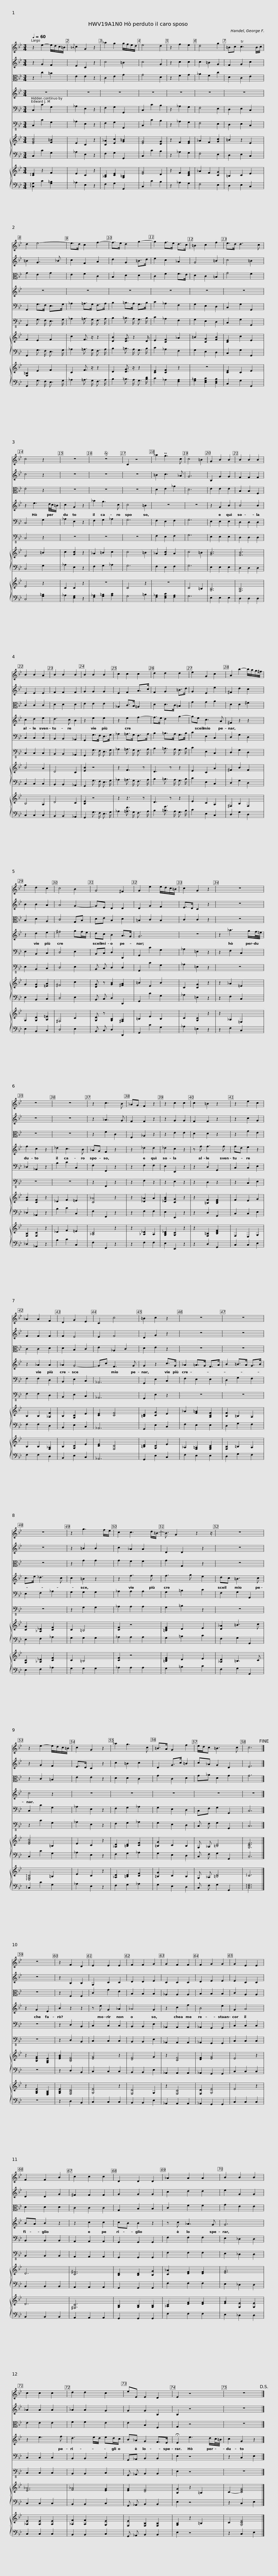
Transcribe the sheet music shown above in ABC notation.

X:1
%%score 1 2 3 4 5 6 { 7 | 8 } { 9 | 10 }
L:1/8
Q:1/4=60
M:3/4
I:linebreak $
K:Bb
V:1 treble
V:2 treble
V:3 alto
V:4 treble
V:5 bass
V:6 bass-8
V:7 treble
V:8 bass
V:9 treble
V:10 bass
V:1
 z2 e2- e/d/c/=B/ |{=B} c2 G2 z2 | _a2 g2 g/f/e/d/ | e4 d2 | z2 f2 e2 | %5
 d4 g2 | =Bc Tc3 B/c/ |$ d2 e4- | e>d c2 f2- | f>e d2 g2- | %10
 g2 f>e d>c | =B2 c2 f2 | e>d d3 c |$ c4 z2 | z6 | %15
S z6 | C2 z4 | _a2 Pg3 c | c4 =B2 | G2 B2 B2 | %20
 B2 B2 B2 | B2 B2 A2 |$ B2 B2 B2 | B2 B2 B2 | c2 c2 c2 | %25
 d2 d2 d2 | e2 G2 c2 | A2 b2- b/a/g/^f/ |$ g2 d2 c2 | c4 B2 | %30
 G4 ^F2 | G2 e2 e/d/c/=B/ | c2 G2 z2 | z6 | z6 |$ %35
 z6 | z2 c3 B | _AG F2 z2 | z2 c2 c2 | c2 =B2 z2 | %40
 z2 e2 c2 | _A2 A2 F2 | D2 G2 E2 |$ C2 c4 | =B2 c2 z2 | %45
 z6 | z6 | z6 | z2 g3 f/e/ | c2 c3 d/=B/- |$ %50
 B3/2 G2 z2 z/ | z6 | z2 e2- e/d/c/=B/ | c2 G2 z2 | _a2 g3 c | %55
 =B>A G2 f2 |$ e/d/c =B3 c | c6!fine! |]$ z6 | z2 F2 D2 | %60
 E2 E2 E2 | F2 F2 G2 | G2 F2 F2 | F2 G2 G2 |$ G2 E2 E2 | %65
 F2 F2 B2 | c2 c2 c2 | D2 D2 D2 | _A2 A2 A2 | B2 B2 B2 |$ %70
 c2 c2 c2 | d2 d2 c2 | eE E2 D2 | E2 z4 | z6!D.S.! |] %75
V:2
 z2 G2 F2 | E2 C2 z2 | c4 =B2 | c4 G2 | z2 c2 c2 | %5
 c2 =B2 G2 | F2 G2 c2 |$ =B2 G3 _B | c2 F2 A2 | d2 G2 =B>d | %10
 e2 c2 _A2 | G4 =B2 | c4 =B2 |$ c4 z2 | z6 | %15
 z6 | z6 | =B2 c3 _A | G6 | B,2 G2 G2 | %20
 F2 F2 F2 | E2 E2 E2 |$ F2 F2 F2 | G2 G2 G2 | E2 F2 A>c | %25
 F2 G2 =B>d | G2 E2 e2 | ^F2 d2 c2 |$ B2 B2 A2 | A4 G2- | %30
 GE D2 D2 | D2 G2 F2 | E>D C2 z2 | z6 | z6 |$ %35
 z6 | z2 _A3 G | F2 F2 z2 | z2 G2 G2 | F2 F2 z2 | %40
 z2 c2 G2 | F2 F2 F2 | F2 E4 |$ E2 F4 | D2 G2 z2 | %45
 z6 | z6 | z6 | z2 =B2 B2 | c2 _A2 A2 |$ %50
 D2 D2 z2 | z6 | z2 G2 F2 | E>D C2 z2 | c2 =B2 c2 | %55
 D2 G>c =B2 |$ c_A G2 D2 | E6 |]$ z6 | z2 B,2 B,2 | %60
 G,2 C2 C2 | D2 D2 E2 | C2 C2 C2 | D2 E2 E2 |$ E2 C2 C2 | %65
 D2 D2 G2 | ^F2 F2 F2 | G2 G2 G2 | c2 d2 d2 | e2 G2 G2 |$ %70
 _A2 A2 A2 | _A2 A2 G2 | G2 G2 B,2 | B,2 z4 | z6 |] %75
V:3
 z2 c2 =B2 | E2 E2 z2 | C2 E2 G2 | G4 D2 | z2 F2 G2 | %5
 _A2 F2 c2 | D2 C2 E2 |$ G2 E2 G2 | E2 F2 C2 | B,2 D2 D2 | %10
 C2 F2 F>E | D2 C2 =B,2 | G4 F2 |$ E4 z2 | z6 | %15
 z6 | z6 | D2 E2 _A2 | D6 | E2 E2 E2 | %20
 B,2 B,2 F,2 | C2 C2 C2 |$ D2 D2 D2 | E2 E2 E2 | _A,2 C>B, =A,2 | %25
 D2 D>C =B,2 | G2 G2 A2 | D2 D2 ^F2 |$ B,2 D2 A,2 | C4 G,B, | %30
 DE B,2 D2 | =B,2 C2 B,2 | C2 C2 z2 | z6 | z6 |$ %35
 z6 | z2 F2 C2 | F,2 _A,2 z2 | z2 E2 E2 | D2 D2 z2 | %40
 z2 G2 E2 | C2 C2 D2 | D2 B,2 C2 |$ E2 _A,2 C2 | D2 E2 z2 | %45
 z6 | z6 | z6 | z2 G2 G2 | G2 F2 F2 |$ %50
 G2 G,2 z2 | z6 | z2 C2 =B,2 | E2 E2 z2 | D2 D2 C2 | %55
 G2 C2 D2 |$ G_A D2 G2 | G6 |]$ z6 | z2 F,2 F,2 | %60
 C2 G2 E2 | B,2 B,2 B,2 | _A,2 A,2 A,2 | B,2 B,2 B,2 |$ C2 A,2 A,2 | %65
 D2 D2 D2 | C2 C2 C2 | G,2 B,2 B,2 | C2 F2 F2 | G2 E2 E2 |$ %70
 E2 E2 E2 | F2 F2 E2 | E2 B,2 F,2 | G,2 z4 | z6 |] %75
V:4
 z6 | z6 | z6 | z6 | z6 | %5
 z6 | z6 |$ z6 | z6 | z6 | %10
 z6 | z6 | z6 |$ z2 e3 d/4c/4=B/ | c2 G2 z2 | %15
 _a2 g3 c | c4 =B2 | z6 | z6 | z2 G2 B2 | %20
 B4 B2 | c2 d2 e2 |$ d3 c B2 | z2 e2 e2 | z2 e2 f2- | %25
 f>e d2 g2- | ge c3 A | ^F2 z2 z2 |$ z2 d2 e2 | ^f4 gf/e/ | %30
 dc B2 A>G | G6 | z6 | z2 _a3 g/f/4=e/4 | f2 c2 z2 |$ %35
 _d2 c3 B | _AG F2 z2 | z2 _d2 d2 | _d2 c2 z2 | z f f3 f | %40
 fd e2 z2 | z2 _A2 A2 | _A2 G4- |$ Gc F3 G | G2 z2 c>G | %45
 _A2 =A>G F>A | B2 =B>A G>B | c>e _d3 c | c2 =B2 z2 | z2 f3 f |$ %50
 f3 g e2 | dc =B3 c | c4 z2 | z6 | z6 | %55
 z6 |$ z6 | z6 |]$ z2 G2 E2 | B2 z2 z2 | %60
 z e G2 _A2 | _A4 G2 | z2 c2 f2 | B4 e2 |$ G2 A4 | %65
 BA B2 z2 | z2 c2 c2 | cB B2 z2 | z c _A3 G | G6 |$ %70
 z2 e3 f | d3 e/d/ ed/c/ | B_A G2 F>E | !fermata!E2 e3 d/c/4=B/4 | c2 G2 z2 |] %75
V:5
 C,2 C2 G,2 | _A,2 E,2 z2 | F,2 G,2 G,,2 | C,2 C2 B,2 | z2 _A,2 G,2 | %5
 F,4 E,2 | D,2 E,2 C,2 |$ G,,2 G,>F, E,>G, | _A,2 =A,>G, F,>A, | B,2 =B,>A, G,>B, | %10
 C2 _A,2 F,2 | G,2 E,2 D,2 | C,2 G,2 G,,2 |$ C,4 G,2 | _A,2 E,2 z2 | %15
 F,2 G,2 _A,2 | G,6 | F,2 E,2 F,2 | G,6 | E,2 E,2 E,2 | %20
 D,2 D,2 D,2 | C,2 C,2 C,2 |$ B,,2 B,,2 _A,,2 | G,,2 G,>F, E,>G, | _A,2 =A,>G, F,>A, | %25
 B,2 =B,>A, G,>B, | C2 E,2 C,2 | D,2 G,2 D,2 |$ E,2 B,,2 C,2 | D,4 E,2 | %30
 B,,C, D,2 D,,2 | G,,2 C2 G,2 | _A,2 =E,2 z2 | z2 F,2 C,2 | _D,2 _A,,2 z2 |$ %35
 B,2 C2 C,2 | F,2 F,,2 z2 | z2 F,2 F,2 | E,2 E,,2 z2 | z2 D,2 G,,2 | %40
 C,2 C,2 E,2 | F,2 F,2 D,2 | B,,2 E,2 C,2 |$ _A,,6 | G,,2 E,2 C,2 | %45
 F,2 E,2 E,2 | D,2 G,2 F,2 | E,2 F,2 _A,2 | G,2 G,2 G,2 | _A,2 A,2 A,2 |$ %50
 G,2 =B,2 C2 | F,2 G,2 G,,2 | C,2 C2 G,2 | _A,2 E,2 z2 | F,2 G,2 _A,2 | %55
 G,2 E,2 D,2 |$ C,F, G,2 G,,2 | C,6 |]$ z6 | z2 D,2 B,,2 | %60
 C,2 C,2 C,2 | B,,2 B,,2 E,2 | _A,,2 A,,2 A,,2 | _A,,2 G,,2 G,,2 |$ C,2 C,2 C,2 | %65
 B,,2 B,,2 B,,2 | A,,2 A,,2 A,,2 | G,,2 G,,2 G,,2 | F,2 F,2 F,2 | E,2 _D,2 D,2 |$ %70
 C,2 C,2 C,2 | B,,2 B,,2 C,2 | G,,_A,, B,,2 B,,2 | E,2 z4 | z2 C,2 E,2 |] %75
V:6
 C,2 C2 G,2 | _A,2 E,2 z2 | F,2 G,2 G,,2 | C,2 C2 B,2 | z2 _A,2 G,2 | %5
 F,4 E,2 | D,2 E,2 C,2 |$ G,,2 G,3/2 F,/ E,3/2 G,/ | _A,2 =A,3/2 G,/ F,3/2 A,/ | B,2 =B,3/2 A,/ G,3/2 B,/ | %10
 C2 _A,2 F,2 | G,2 E,2 D,2 | C,2 G,2 G,,2 |$ C,4 z2 | z6 | %15
 z6 | z6 | F,2 E,2 F,2 | G,6 | E,2 E,2 E,2 | %20
 D,2 D,2 D,2 | C,2 C,2 C,2 |$ B,,2 B,,2 _A,,2 | G,,2 G,3/2 F,/ E,3/2 G,/ | _A,2 =A,3/2 G,/ F,3/2 A,/ | %25
 B,2 =B,3/2 A,/ G,3/2 B,/ | C2 E,2 C,2 | D,2 G,2 D,2 |$ E,2 B,,2 C,2 | D,4 E,2 | %30
 B,, C, D,2 D,2 | G,,2 C2 G,2 | _A,2 =E,2 z2 | z6 | z6 |$ %35
 z6 | z2 F,,2 z2 | z2 F,2 z2 | z2 E,2 z2 | z2 D,2 z2 | %40
 z2 C,2 E,2 | F,2 F,2 D,2 | B,,2 E,2 C,2 |$ _A,,6 | G,,2 E,2 z2 | %45
 z6 | z6 | z6 | z2 G,2 G,2 | _A,2 A,2 A,2 |$ %50
 G,2 =B,2 z2 | z6 | z2 C2 G,2 | _A,2 E,2 z2 | F,2 G,2 _A,2 | %55
 G,2 E,2 D,2 |$ C, F, G,2 G,,2 | C,6 |]$ z6 | z2 D,2 B,,2 | %60
 C,2 C,2 C,2 | B,,2 B,,2 E,2 | _A,,2 A,,2 A,,2 | _A,,2 G,,2 G,,2 |$ C,2 C,2 C,2 | %65
 B,,2 B,,2 B,,2 | A,,2 A,,2 A,,2 | G,,2 G,,2 G,,2 | F,2 F,2 F,2 | E,2 _D,2 D,2 |$ %70
 C,2 C,2 C,2 | B,,2 B,,2 C,2 | G,, _A,, B,,2 B,,2 | E,2 z4 | z6 |] %75
V:7
 [EGc]4 [F=B]2 | E2 C2 z2 | [C_A]2 [Ec]2 [G=B]2 | [EG]4 [DG]2 | z2 F2 [EG]2 | %5
 _A2 F2 [Gc]2 | =B2 z2 E2 |$ F2 E2 F2 | c2 F3/2 z/ z2 | [DB]2 [DG]3/2 z2 D/ | %10
 E2 [CF]2 _A2 | =B2 [CG]2 [FB]2 | [CE]2 c2 E2 |$ E4 =B2 | c2 [Gc]2 z2 | %15
 _A2 =B2 c2 | c4 =B2 | _A2 [Gc]2 A2 | c4 =B2 | [GB]6 | %20
 [FB]6 | B4 A2 |$ D4 C2 | [EB]2 z4 | z2 F3 z | %25
 D3 z z2 | E2 C2 A2 | ^F2 B2 F2 |$ G2 [DG]2 [=EA]2 | ^F4 c2 | %30
 [DG] z [GB]2 [^FA]2 | =B2 E2 B2 | C2 [CG]2 z2 | z2 _A2 =E2 | [FB]2 [CF]2 z2 |$ %35
 _D2 F2 =E2 | [C_A]4 z2 | z2 [_D_A]2 A2 | [_DGB]2 [CG]2 z2 | z2 [=B,F]2 [B,DF]2 | %40
 F2 E2 G2 | B,2 B,2 [_A,F]2 | B,2 [G,C]2 E2 |$ [CE]2 [CF]4 | [=B,D]2 [CG]2 E2 | %45
 _A2 [F=A]2 [A,CF]2 | [B,F]2 =B,2 A,2 | [CG]2 [_A,_D]2 [CF]2 | C2 =B,4 | [CF]2 z4 |$ %50
 [=B,DF]2 D2 E2 | [D_A]2 =B3 c | [EGc]4 =B,2 | E2 C2 z2 | [_A,D]2 [=B,D]2 [CF]2 | %55
 [=B,G]2 C2 B,2 |$ G, _A, [=B,D]4 | [G,CE]6 |]$ z2 [B,EG]2 [G,B,E]2 | [EGB]2 [B,DF]4 | %60
 [EG]4 z2 | [DF]4 G2 | z2 [CF]4 | [DF]2 [EG]4 |$ E4 z2 | %65
 D6 | [C^F]6 | [B,D]2 [B,D]2 [B,G]2 | [C_A]2 [DF]2 [DF]2 | [EG]6 |$ %70
 [E_A]6 | [F_A]4 [EG]2 | [EG]2 [DF]4 | [B,G]2 z2 =B,2 | C2- [CEG]4 |] %75
V:8
 C,2 C2 G,2 | _A,2 E,2 z2 | F,2 G,2 G,,2 | C,2 C2 B,2 | z2 _A,2 G,2 | %5
 F,4 E,2 | D,2 E,2 C,2 |$ G,,2 G,3/2 F,/ E,3/2 G,/ | _A,2 =A,3/2 G,/ F,3/2 A,/ | B,2 =B,3/2 A,/ G,3/2 B,/ | %10
 C2 _A,2 F,2 | G,2 E,2 D,2 | C,2 G,2 G,,2 |$ C,4 G,2 | _A,2 E,2 z2 | %15
 F,2 G,2 _A,2 | G,6 | F,2 E,2 F,2 | G,6 | E,2 E,2 E,2 | %20
 D,2 D,2 D,2 | C,2 C,2 C,2 |$ B,,2 B,,2 _A,,2 | G,,2 G,3/2 F,/ E,3/2 G,/ | _A,2 =A,3/2 G,/ F,3/2 A,/ | %25
 B,2 =B,3/2 A,/ G,3/2 B,/ | C2 E,2 C,2 | D,2 G,2 D,2 |$ E,2 B,,2 C,2 | D,4 E,2 | %30
 B,, C, D,2 D,,2 | G,,2 C2 G,2 | _A,2 =E,2 z2 | z2 F,2 C,2 | _D,2 _A,,2 z2 |$ %35
 B,2 C2 C,2 | F,2 F,,2 z2 | z2 F,2 F,2 | E,2 E,,2 z2 | z2 D,2 G,,2 | %40
 C,2 C,2 E,2 | F,2 F,2 D,2 | B,,2 E,2 C,2 |$ _A,,6 | G,,2 E,2 C,2 | %45
 F,2 E,2 E,2 | D,2 G,2 F,2 | E,2 F,2 _A,2 | G,2 G,2 G,2 | _A,2 A,2 A,2 |$ %50
 G,2 =B,2 C2 | F,2 G,2 G,,2 | C,2 C2 G,2 | _A,2 E,2 z2 | F,2 G,2 _A,2 | %55
 G,2 E,2 D,2 |$ C, F, G,2 G,,2 | C,6 |]$ z6 | z2 D,2 B,,2 | %60
 C,2 C,2 C,2 | B,,2 B,,2 E,2 | _A,,2 A,,2 A,,2 | _A,,2 G,,2 G,,2 |$ C,2 C,2 C,2 | %65
 B,,2 B,,2 B,,2 | A,,2 A,,2 A,,2 | G,,2 G,,2 G,,2 | F,2 F,2 F,2 | E,2 _D,2 D,2 |$ %70
 C,2 C,2 C,2 | B,,2 B,,2 C,2 | G,, _A,, B,,2 B,,2 | E,2 z4 | z2 C,2 E,2 |] %75
V:9
 !arpeggio![CE]2 z2 F2 | E2 C2 z2 | [_A,C]2 [CE]2 [G,=B,]2 | [EG]4 D2 | z2 F2 [CEG]2 | %5
 _A2 F2 [CG]2 | =B,2 C2 E2 |$ [F,=B,]2 E2 F2 | C2 F3/2 z/ z2 | D2 [DG]3/2 z/ z2 | %10
 [CE]2 [CF]2 z2 | z6 | [CE]2 C2 E2 |$ E4 z2 | C2 C2 z2 | %15
 z6 | C4 z2 | z6 | C4 =B,2 | [G,B,]6 | %20
 [F,B,]6 | B,4 A,2 |$ D4 C2 | [B,E]2 z4 | z2 z3 z | %25
 D3 z z2 | E2 C2 A,2 | ^F,2 B,2 F,2 |$ G,2 [G,D]2 [A,=E]2 | ^F,4 C2 | %30
 [G,D] z [G,B,]2 [^F,A,]2 | =B,2 E2 B,2 | C2 [G,C]2 z2 | z2 _A,2 =E,2 | [F,B,]2 [F,C]2 z2 |$ %35
 _D2 F2 =E2 | [_A,C]4 z2 | z2 [_A,_D]2 A,2 | [G,B,_D]2 [G,C]2 z2 | z2 [F,=B,]2 [B,DF]2 | %40
 F,2 E,2 G,2 | B,2 B,2 [F,_A,]2 | B,2 [G,C]2 E2 |$ [CE]2 [F,C]4 | [=B,D]2 [G,C]2 E2 | %45
 _A,2 [F,=A,]2 [F,A,C]2 | [F,B,]2 =B,2 A,2 | [G,C]2 [_A,_D]2 [CF]2 | C2 =B,4 | [CF]2 z4 |$ %50
 [=B,DF]2 D2 E2 | [_A,D]2 =B,3 C | !arpeggio![E,G,C]4 =B,2 | E2 C2 z2 | [_A,D]2 [=B,D]2 [CF]2 | %55
 [=B,G]2 C2 B,2 |$ G, _A, [=B,D]4 | !arpeggio!C6 |]$ z2 [G,B,E]2 [E,G,B,]2 | [G,B,E]2 [F,B,D]4 | %60
 [G,E]4 z2 | [F,D]4 G,2 | z2 [F,C]4 | [F,D]2 [G,E]4 |$ E4 z2 | %65
 D6 | [^F,C]6 | [G,B,]2 [G,B,]2 [G,B,]2 | [_A,C]2 [DF]2 [DF]2 | [EG]2 [G,E]2 [G,E]2 |$ %70
 [_A,E]2 [A,E]2 [A,E]2 | [_A,F]2 [A,F]2 [G,E]2 | [F,E]2 [F,B,]2 [F,B,]2 | [G,B,]2 z2 =B,2 | C2 [G,CE]4 |] %75
V:10
 !arpeggio![C,G,]2 C2 [G,=B,]2 | _A,2 E,2 z2 | F,2 G,2 G,,2 | C,2 C2 B,2 | z2 _A,2 G,2 | %5
 F,4 E,2 | D,2 E,2 C,2 |$ G,,2 G,3/2 F,/ E,3/2 G,/ | _A,2 =A,3/2 G,/ F,3/2 A,/ | B,2 =B,3/2 A,/ G,3/2 [B,D]/ | %10
 C2 _A,2 [F,A,]2 | [G,=B,]2 [E,G,C]2 [D,F,B,]2 | C,2 G,2 G,,2 |$ C,4 [G,=B,]2 | _A,2 [E,G,]2 z2 | %15
 [F,_A,]2 [G,=B,]2 [A,C]2 | G,4 =B,2 | [F,_A,]2 [E,G,C]2 [F,A,]2 | G,6 | E,2 E,2 E,2 | %20
 D,2 D,2 D,2 | C,2 C,2 C,2 |$ B,,2 B,,2 _A,,2 | G,,2 G,3/2 F,/ E,3/2 G,/ | _A,2 [=A,F]3/2 G,/ F,3/2 A,/ | %25
 B,2 [=B,G]3/2 A,/ G,3/2 B,/ | C2 E,2 C,2 | D,2 G,2 D,2 |$ E,2 B,,2 C,2 | D,4 E,2 | %30
 B,, C, D,2 D,,2 | G,,2 C2 G,2 | _A,2 =E,2 z2 | z2 F,2 C,2 | _D,2 _A,,2 z2 |$ %35
 B,2 C2 C,2 | F,2 F,,2 z2 | z2 F,2 F,2 | E,2 E,,2 z2 | z2 D,2 G,,2 | %40
 C,2 C,2 E,2 | F,2 F,2 D,2 | B,,2 E,2 C,2 |$ _A,,6 | G,,2 E,2 C,2 | %45
 F,2 E,2 E,2 | D,2 G,2 F,2 | E,2 F,2 _A,2 | G,2 G,2 G,2 | _A,2 A,2 A,2 |$ %50
 G,2 =B,2 C2 | F,2 G,2 G,,2 | !arpeggio!C,2 C2 G,2 | _A,2 E,2 z2 | F,2 G,2 _A,2 | %55
 G,2 E,2 D,2 |$ C, F, G,2 G,,2 | !arpeggio![C,E,G,]6 |]$ z6 | z2 D,2 B,,2 | %60
 C,2 C,2 C,2 | B,,2 B,,2 E,2 | _A,,2 A,,2 A,,2 | _A,,2 G,,2 G,,2 |$ C,2 C,2 C,2 | %65
 B,,2 B,,2 B,,2 | A,,2 A,,2 A,,2 | G,,2 G,,2 G,,2 | F,2 F,2 F,2 | E,2 _D,2 D,2 |$ %70
 C,2 C,2 C,2 | B,,2 B,,2 C,2 | G,, _A,, B,,2 B,,2 | E,2 z4 | z2 C,2 E,2 |] %75
